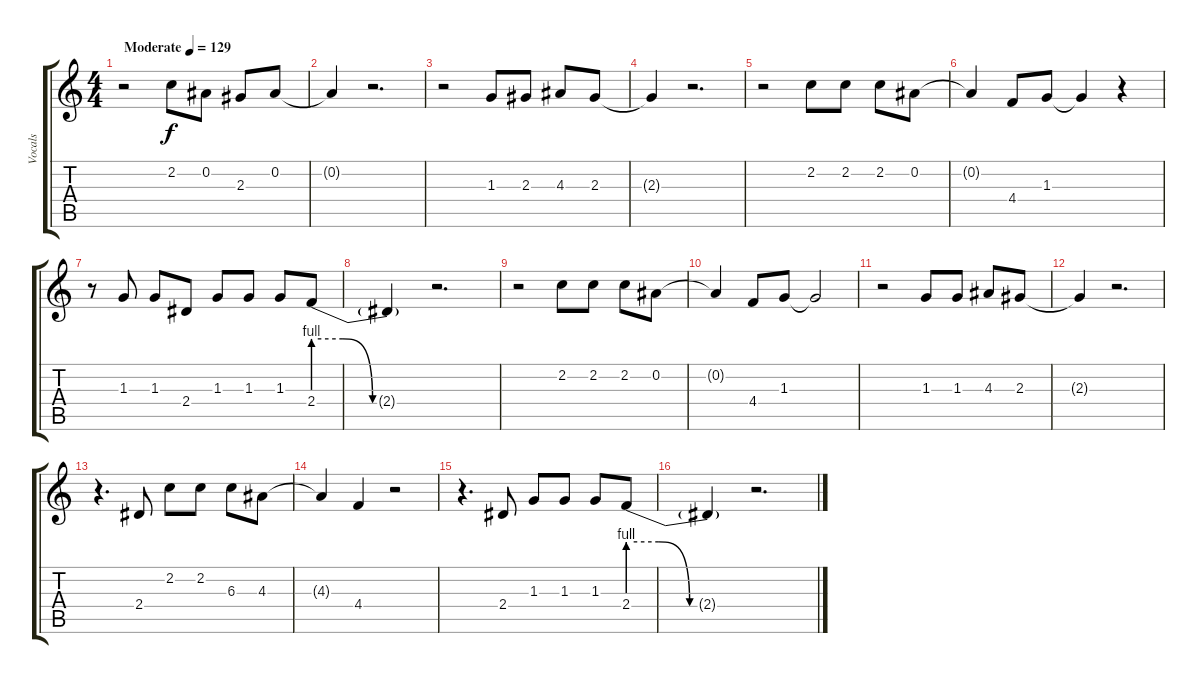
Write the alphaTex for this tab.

\track ("Vocals" "Vocals") {instrument acousticguitarsteel}
\staff {score tabs}
\tuning (Eb4 Bb3 Gb3 Db3 Ab2 Eb2) {hide}
\ts (4 4)
\tempo (129 "Moderate")
\clef g2
\ks c
r.2{dy f instrument acousticguitarsteel} 2.2.8 0.2.8 2.3.8 0.2.8 |
0.2{t}.4 r.2{d} |
r.2 1.3.8 2.3.8 4.3.8 2.3.8 |
2.3{t}.4 r.2{d} |
r.2 2.2.8 2.2.8 2.2.8 0.2.8 |
0.2{t}.4 4.4.8 1.3.8 1.3{t}.4 r.4 |
r.8 1.3.8 1.3.8 2.4.8 1.3.8 1.3.8 1.3.8 2.4{be (custom 0 4 15 4 30 0 60 0)}.8 |
2.4{t}.4 r.2{d} |
r.2 2.2.8 2.2.8 2.2.8 0.2.8 |
0.2{t}.4 4.4.8 1.3.8 1.3{t}.2 |
r.2 1.3.8 1.3.8 4.3.8 2.3.8 |
2.3{t}.4 r.2{d} |
r.4{d} 2.4.8 2.2.8 2.2.8 6.3.8 4.3.8 |
4.3{t}.4 4.4.4 r.2 |
r.4{d} 2.4.8 1.3.8 1.3.8 1.3.8 2.4{be (custom 0 4 15 4 30 0 60 0)}.8 |
2.4{t}.4 r.2{d}
